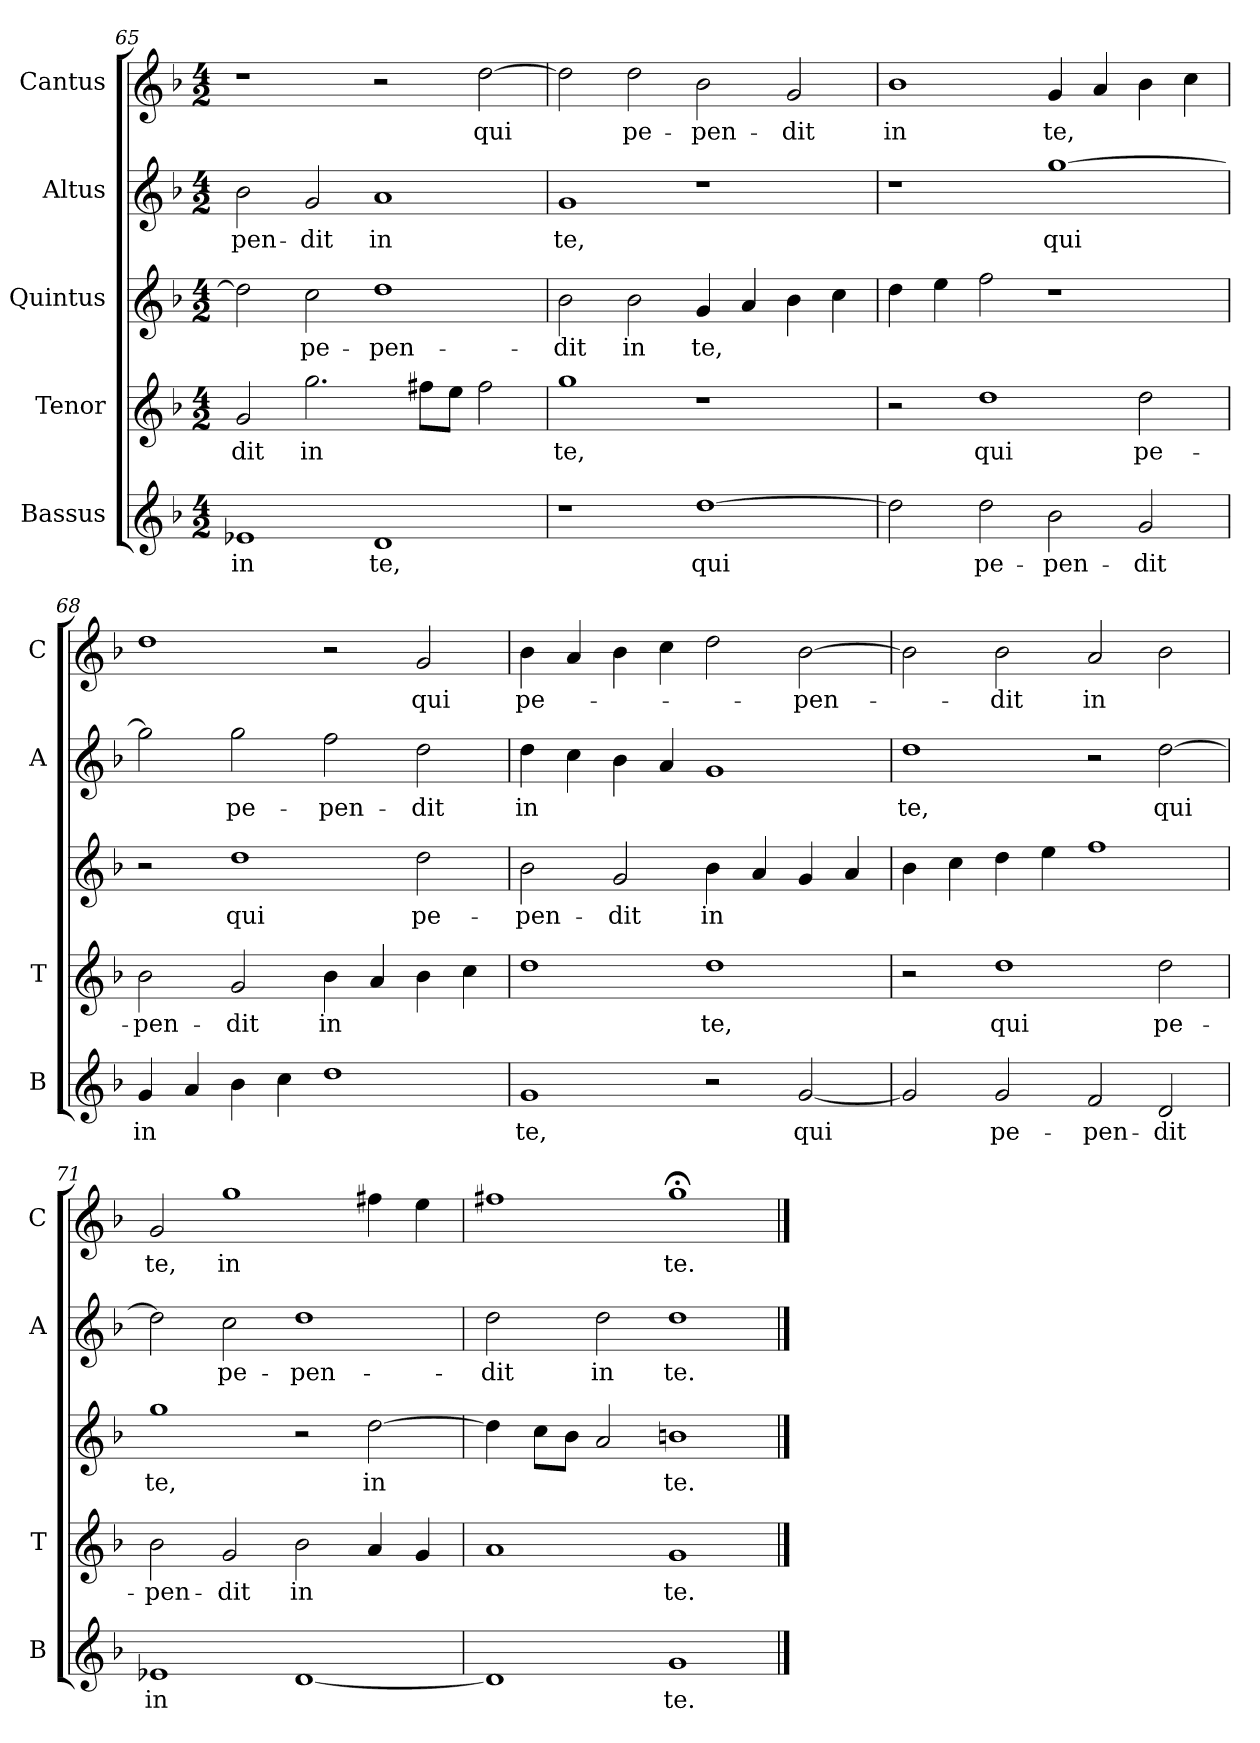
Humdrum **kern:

**kern	**text	**kern	**text	**kern	**text	**kern	**text	**kern	**text
*part5	*part5	*part4	*part4	*part3	*part3	*part2	*part2	*part1	*part1
*staff5	*staff5	*staff4	*staff4	*staff3	*staff3	*staff2	*staff2	*staff1	*staff1
*I"Bassus	*	*I"Tenor	*	*I"Quintus	*	*I"Altus	*	*I"Cantus	*
*I'B	*	*I'T	*	*	*	*I'A	*	*I'C	*
*clefG2	*	*clefG2	*	*clefG2	*	*clefG2	*	*clefG2	*
*k[b-]	*	*k[b-]	*	*k[b-]	*	*k[b-]	*	*k[b-]	*
*F:	*	*F:	*	*F:	*	*F:	*	*F:	*
*M4/2	*	*M4/2	*	*M4/2	*	*M4/2	*	*M4/2	*
=65	=65	=65	=65	=65	=65	=65	=65	=65	=65
!	!LO:LY:b	!	!LO:LY:b	!	!	!	!LO:LY:b	!	!
1e-X	in	2g/	-dit	2dd\]	.	2b-\	-pen-	1r	.
!	!	!	!LO:LY:b	!	!LO:LY:b	!	!LO:LY:b	!	!
.	.	2.gg\	in	2cc\	pe-	2g/	-dit	.	.
!	!LO:LY:b	!	!	!	!LO:LY:b	!	!LO:LY:b	!	!
1d	te,	.	.	1dd	-pen-	1a	in	2r	.
.	.	8ff#X\L	.	.	.	.	.	.	.
.	.	8ee\J	.	.	.	.	.	.	.
!	!	!	!	!	!	!	!	!	!LO:LY:b
.	.	2ff#\	.	.	.	.	.	[2dd\	qui
=66	=66	=66	=66	=66	=66	=66	=66	=66	=66
!	!	!	!LO:LY:b	!	!LO:LY:b	!	!LO:LY:b	!	!
1r	.	1gg	te,	2b-\	-dit	1g	te,	2dd\]	.
!	!	!	!	!	!LO:LY:b	!	!	!	!LO:LY:b
.	.	.	.	2b-\	in	.	.	2dd\	pe-
!	!LO:LY:b	!	!	!	!LO:LY:b	!	!	!	!LO:LY:b
[1dd	qui	1r	.	4g/	te,	1r	.	2b-\	-pen-
.	.	.	.	4a/	.	.	.	.	.
!	!	!	!	!	!	!	!	!	!LO:LY:b
.	.	.	.	4b-\	.	.	.	2g/	-dit
.	.	.	.	4cc\	.	.	.	.	.
!!LO:LB:g=z
=67	=67	=67	=67	=67	=67	=67	=67	=67	=67
!	!	!	!	!	!	!	!	!	!LO:LY:b
2dd\]	.	2r	.	4dd\	.	1r	.	1b-	in
.	.	.	.	4ee\	.	.	.	.	.
!	!LO:LY:b	!	!LO:LY:b	!	!	!	!	!	!
2dd\	pe-	1dd	qui	2ff\	.	.	.	.	.
!	!LO:LY:b	!	!	!	!	!	!LO:LY:b	!	!LO:LY:b
2b-\	-pen-	.	.	1r	.	[1gg	qui	4g/	te,
.	.	.	.	.	.	.	.	4a/	.
!	!LO:LY:b	!	!LO:LY:b	!	!	!	!	!	!
2g/	-dit	2dd\	pe-	.	.	.	.	4b-\	.
.	.	.	.	.	.	.	.	4cc\	.
=68	=68	=68	=68	=68	=68	=68	=68	=68	=68
!	!LO:LY:b	!	!LO:LY:b	!	!	!	!	!	!
4g/	in	2b-\	-pen-	2r	.	2gg\]	.	1dd	.
4a/	.	.	.	.	.	.	.	.	.
!	!	!	!LO:LY:b	!	!LO:LY:b	!	!LO:LY:b	!	!
4b-\	.	2g/	-dit	1dd	qui	2gg\	pe-	.	.
4cc\	.	.	.	.	.	.	.	.	.
!	!	!	!LO:LY:b	!	!	!	!LO:LY:b	!	!
1dd	.	4b-\	in	.	.	2ff\	-pen-	2r	.
.	.	4a/	.	.	.	.	.	.	.
!	!	!	!	!	!LO:LY:b	!	!LO:LY:b	!	!LO:LY:b
.	.	4b-\	.	2dd\	pe-	2dd\	-dit	2g/	qui
.	.	4cc\	.	.	.	.	.	.	.
=69	=69	=69	=69	=69	=69	=69	=69	=69	=69
!	!LO:LY:b	!	!	!	!LO:LY:b	!	!LO:LY:b	!	!LO:LY:b
1g	te,	1dd	.	2b-\	-pen-	4dd\	in	4b-\	pe-
.	.	.	.	.	.	4cc\	.	4a/	.
!	!	!	!	!	!LO:LY:b	!	!	!	!
.	.	.	.	2g/	-dit	4b-\	.	4b-\	.
.	.	.	.	.	.	4a/	.	4cc\	.
!	!	!	!LO:LY:b	!	!LO:LY:b	!	!	!	!
2r	.	1dd	te,	4b-\	in	1g	.	2dd\	.
.	.	.	.	4a/	.	.	.	.	.
!	!LO:LY:b	!	!	!	!	!	!	!	!LO:LY:b
[2g/	qui	.	.	4g/	.	.	.	[2b-\	-pen-
.	.	.	.	4a/	.	.	.	.	.
=70	=70	=70	=70	=70	=70	=70	=70	=70	=70
!	!	!	!	!	!	!	!LO:LY:b	!	!
2g/]	.	2r	.	4b-\	.	1dd	te,	2b-\]	.
.	.	.	.	4cc\	.	.	.	.	.
!	!LO:LY:b	!	!LO:LY:b	!	!	!	!	!	!LO:LY:b
2g/	pe-	1dd	qui	4dd\	.	.	.	2b-\	-dit
.	.	.	.	4ee\	.	.	.	.	.
!	!LO:LY:b	!	!	!	!	!	!	!	!LO:LY:b
2f/	-pen-	.	.	1ff	.	2r	.	2a/	in
!	!LO:LY:b	!	!LO:LY:b	!	!	!	!LO:LY:b	!	!
2d/	-dit	2dd\	pe-	.	.	[2dd\	qui	2b-\	.
=71	=71	=71	=71	=71	=71	=71	=71	=71	=71
!	!LO:LY:b	!	!LO:LY:b	!	!LO:LY:b	!	!	!	!LO:LY:b
1e-X	in	2b-\	-pen-	1gg	te,	2dd\]	.	2g/	te,
!	!	!	!LO:LY:b	!	!	!	!LO:LY:b	!	!LO:LY:b
.	.	2g/	-dit	.	.	2cc\	pe-	1gg	in
!	!	!	!LO:LY:b	!	!	!	!LO:LY:b	!	!
[1d	.	2b-\	in	2r	.	1dd	-pen-	.	.
!	!	!	!	!	!LO:LY:b	!	!	!	!
.	.	4a/	.	[2dd\	in	.	.	4ff#X\	.
.	.	4g/	.	.	.	.	.	4ee\	.
=72	=72	=72	=72	=72	=72	=72	=72	=72	=72
!	!	!	!	!	!	!	!LO:LY:b	!	!
1d]	.	1a	.	4dd\]	.	2dd\	-dit	1ff#X	.
.	.	.	.	8cc\L	.	.	.	.	.
.	.	.	.	8b-\J	.	.	.	.	.
!	!	!	!	!	!	!	!LO:LY:b	!	!
.	.	.	.	2a/	.	2dd\	in	.	.
!	!LO:LY:b	!	!LO:LY:b	!	!LO:LY:b	!	!LO:LY:b	!	!LO:LY:b
1g	te.	1g	te.	1bn	te.	1dd	te.	1gg;<	te.
==	==	==	==	==	==	==	==	==	==
*-	*-	*-	*-	*-	*-	*-	*-	*-	*-
